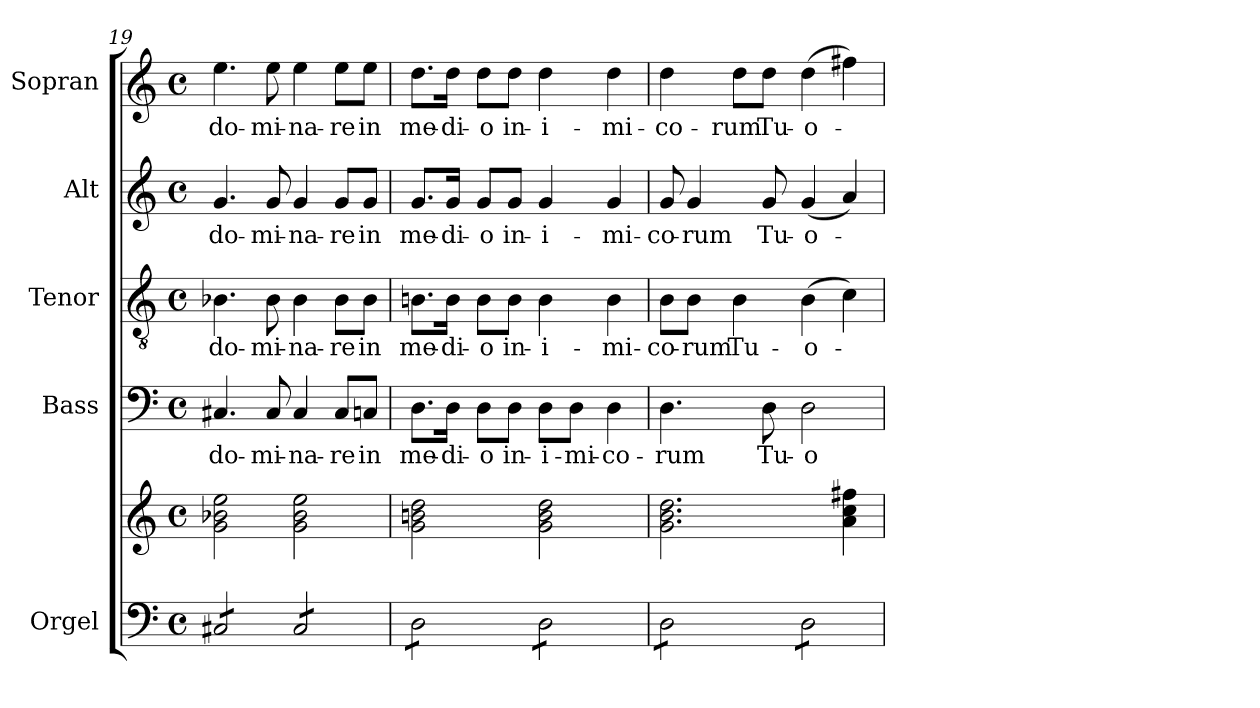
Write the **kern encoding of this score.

**kern	**kern	**kern	**text	**kern	**text	**kern	**text	**kern	**text
*part5	*part5	*part4	*part4	*part3	*part3	*part2	*part2	*part1	*part1
*staff6	*staff5	*staff4	*staff4	*staff3	*staff3	*staff2	*staff2	*staff1	*staff1
*I"Orgel	*	*I"Bass	*	*I"Tenor	*	*I"Alt	*	*I"Sopran	*
*I'Org.	*	*I'B.	*	*I'T.	*	*I'A.	*	*I'S.	*
*clefF4	*clefG2	*clefF4	*	*clefGv2	*	*clefG2	*	*clefG2	*
*k[]	*k[]	*k[]	*	*k[]	*	*k[]	*	*k[]	*
*C:	*C:	*C:	*	*C:	*	*C:	*	*C:	*
*M4/4	*M4/4	*M4/4	*	*M4/4	*	*M4/4	*	*M4/4	*
*met(c)	*met(c)	*met(c)	*	*met(c)	*	*met(c)	*	*met(c)	*
=19	=19	=19	=19	=19	=19	=19	=19	=19	=19
!	!	!	!LO:LY:b	!	!LO:LY:b	!	!LO:LY:b	!	!LO:LY:b
*tremolo	*	*	*	*	*	*	*	*	*
8C#X/L	2g\ 2b-X\ 2ee\	4.C#X/	do-	4.B-X\	do-	4.g/	do-	4.ee\	do-
8C#X/	.	.	.	.	.	.	.	.	.
8C#X/	.	.	.	.	.	.	.	.	.
!	!	!	!LO:LY:b	!	!LO:LY:b	!	!LO:LY:b	!	!LO:LY:b
8C#X/J	.	8C#/	-mi-	8B-\	-mi-	8g/	-mi-	8ee\	-mi-
!	!	!	!LO:LY:b	!	!LO:LY:b	!	!LO:LY:b	!	!LO:LY:b
8C#/L	2g\ 2b-\ 2ee\	4C#/	-na-	4B-\	-na-	4g/	-na-	4ee\	-na-
8C#/	.	.	.	.	.	.	.	.	.
!	!	!	!LO:LY:b	!	!LO:LY:b	!	!LO:LY:b	!	!LO:LY:b
8C#/	.	8C#/L	-re	8B-\L	-re	8g/L	-re	8ee\L	-re
!	!	!	!LO:LY:b	!	!LO:LY:b	!	!LO:LY:b	!	!LO:LY:b
8C#/J	.	8Cn/J	in	8B-\J	in	8g/J	in	8ee\J	in
=20	=20	=20	=20	=20	=20	=20	=20	=20	=20
!	!	!	!LO:LY:b	!	!LO:LY:b	!	!LO:LY:b	!	!LO:LY:b
8D\L	2g\ 2bn\ 2dd\	8.D\L	me-	8.Bn\L	me-	8.g/L	me-	8.dd\L	me-
8D\	.	.	.	.	.	.	.	.	.
!	!	!	!LO:LY:b	!	!LO:LY:b	!	!LO:LY:b	!	!LO:LY:b
.	.	16D\Jk	-di-	16B\Jk	-di-	16g/Jk	-di-	16dd\Jk	-di-
!	!	!	!LO:LY:b	!	!LO:LY:b	!	!LO:LY:b	!	!LO:LY:b
8D\	.	8D\L	-o	8B\L	-o	8g/L	-o	8dd\L	-o
!	!	!	!LO:LY:b	!	!LO:LY:b	!	!LO:LY:b	!	!LO:LY:b
8D\J	.	8D\J	in-	8B\J	in-	8g/J	in-	8dd\J	in-
!	!	!	!LO:LY:b	!	!LO:LY:b	!	!LO:LY:b	!	!LO:LY:b
8D\L	2g\ 2b\ 2dd\	8D\L	-i-	4B\	-i-	4g/	-i-	4dd\	-i-
!	!	!	!LO:LY:b	!	!	!	!	!	!
8D\	.	8D\J	-mi-	.	.	.	.	.	.
!	!	!	!LO:LY:b	!	!LO:LY:b	!	!LO:LY:b	!	!LO:LY:b
8D\	.	4D\	-co-	4B\	-mi-	4g/	-mi-	4dd\	-mi-
8D\J	.	.	.	.	.	.	.	.	.
!!LO:LB:g=z
=21	=21	=21	=21	=21	=21	=21	=21	=21	=21
!	!	!	!LO:LY:b	!	!LO:LY:b	!	!LO:LY:b	!	!LO:LY:b
8D\L	2.g\ 2.b\ 2.dd\	4.D\	-rum	8B\L	-co-	8g/	-co-	4dd\	-co-
!	!	!	!	!	!LO:LY:b	!	!LO:LY:b	!	!
8D\	.	.	.	8B\J	-rum	4g/	-rum	.	.
!	!	!	!	!	!LO:LY:b	!	!	!	!LO:LY:b
8D\	.	.	.	4B\	Tu-	.	.	8dd\L	-rum
!	!	!	!LO:LY:b	!	!	!	!LO:LY:b	!	!LO:LY:b
8D\J	.	8D\	Tu-	.	.	8g/	Tu-	8dd\J	Tu-
!	!	!	!LO:LY:b	!	!LO:LY:b	!	!LO:LY:b	!	!LO:LY:b
8D\L	.	2D\	-o-	(>4B\	-o-	(<4g/	-o-	(>4dd\	-o-
8D\	.	.	.	.	.	.	.	.	.
8D\	4a\ 4cc\ 4ff#X\	.	.	4c\)	.	4a/)	.	4ff#X\)	.
8D\J	.	.	.	.	.	.	.	.	.
*Xtremolo	*	*	*	*	*	*	*	*	*
=	=	=	=	=	=	=	=	=	=
*-	*-	*-	*-	*-	*-	*-	*-	*-	*-
